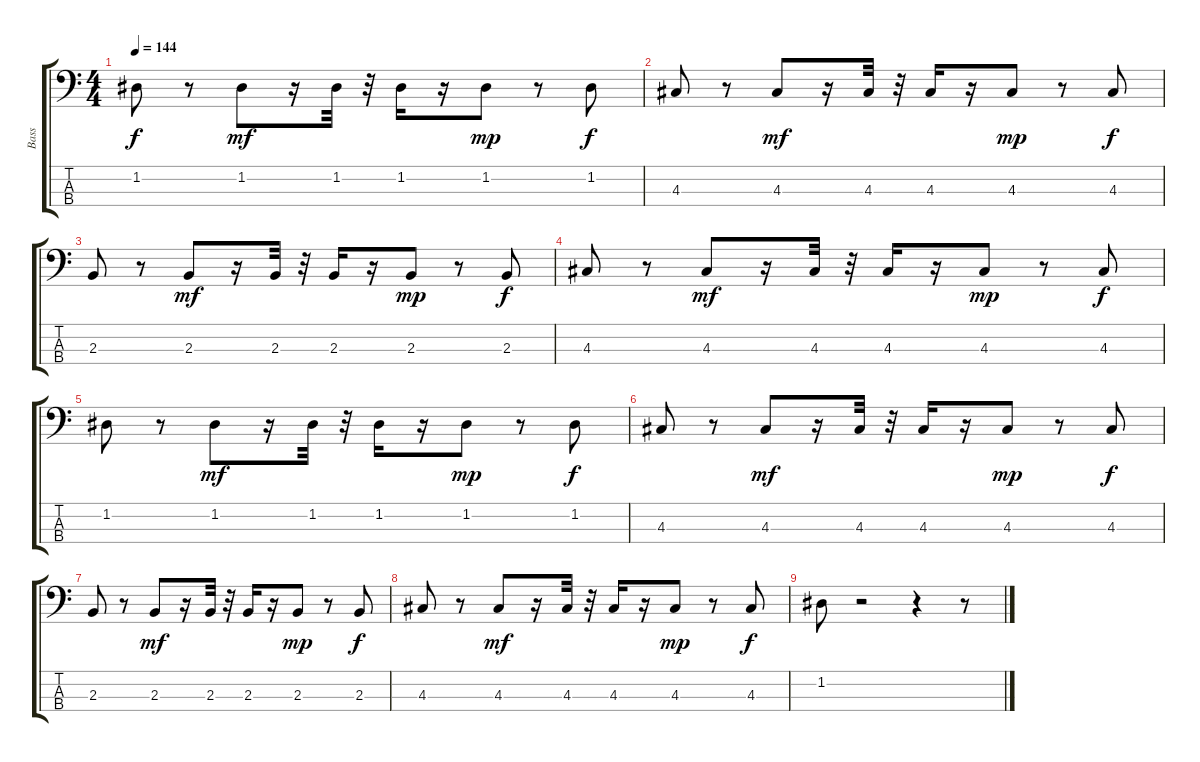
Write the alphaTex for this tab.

\track ("Bass" "Bass") {instrument fretlessbass}
\staff {score tabs}
\tuning (G2 D2 A1 E1) {hide}
\ts (4 4)
\tempo 144
\clef f4
\ks c
1.2.8{dy f} r.8 1.2.8{dy mf} r.16 1.2.32 r.32 1.2.16 r.16 1.2.8{dy mp} r.8 1.2.8{dy f} |
4.3.8 r.8 4.3.8{dy mf} r.16 4.3.32 r.32 4.3.16 r.16 4.3.8{dy mp} r.8 4.3.8{dy f} |
2.3.8 r.8 2.3.8{dy mf} r.16 2.3.32 r.32 2.3.16 r.16 2.3.8{dy mp} r.8 2.3.8{dy f} |
4.3.8 r.8 4.3.8{dy mf} r.16 4.3.32 r.32 4.3.16 r.16 4.3.8{dy mp} r.8 4.3.8{dy f} |
1.2.8 r.8 1.2.8{dy mf} r.16 1.2.32 r.32 1.2.16 r.16 1.2.8{dy mp} r.8 1.2.8{dy f} |
4.3.8 r.8 4.3.8{dy mf} r.16 4.3.32 r.32 4.3.16 r.16 4.3.8{dy mp} r.8 4.3.8{dy f} |
2.3.8 r.8 2.3.8{dy mf} r.16 2.3.32 r.32 2.3.16 r.16 2.3.8{dy mp} r.8 2.3.8{dy f} |
4.3.8 r.8 4.3.8{dy mf} r.16 4.3.32 r.32 4.3.16 r.16 4.3.8{dy mp} r.8 4.3.8{dy f} |
1.2.8 r.2 r.4 r.8
